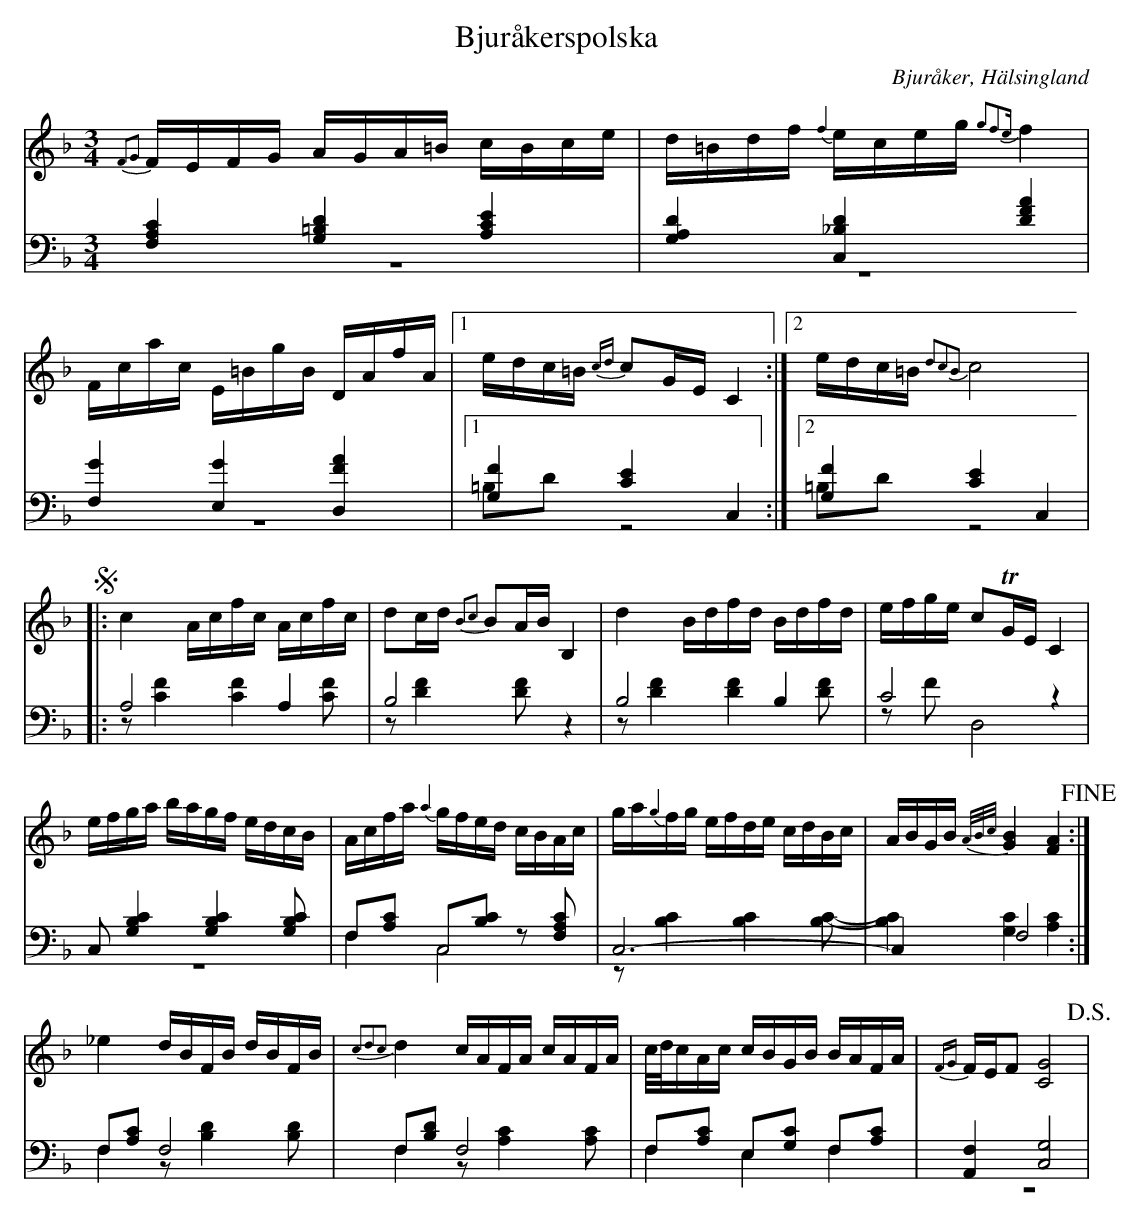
X:1
T: Bjuråkerspolska
O: Bjuråker, Hälsingland
M: 3/4
L: 1/16
K: F
V:1
V:2
V:3 merge
V:1
{F2G2}FEFG AGA=B cBce|d=Bdf {f2}eceg {g2f2e}f4|Fcac E=BgB DAfA|1 edc=B {cd}c2GE C4:|2 edc=B {d2c2B2}c8 |
!segno! |:c4 Acfc Acfc|d2cd {B2c2}B2AB B,4|d4 Bdfd Bdfd|efge c2TGE C4|
efga bagf edcB|Acfa {a2}gfed cBAc|ga{g2}fg efde cdBc|ABGB {A/B/c/}[G4B4] [F4A4] !fine!:|
_e4 dBFB dBFB|{c2d2c2}d4 cAFA cAFA|c/d/cAc cBGB BAFA|{FG}FEF2 [C8G8] !D.S.!|
V:2 clef=bass
[F,4A,4C4] [G,4=B,4D4] [A,4C4E4]|[G,4A,4D4] [C,4_B,4D4] [D4F4A4]|[F,4G4] [E,4G4] [D,4F4A4]|1 [G,4F4] [C4E4] C,4:|2 [G,4F4] [C4E4] C,4 |
|:A,8 A,4|B,8 z4|B,8  B,4|C8 z4|
C,2 [G,4B,4C4] [G,4B,4C4] [G,2B,2C2]|F,2[A,2C2] C,2[B,2C2] z2 [F,2A,2C2]|C,12-|C,4 F,8:|
F,2[A,2C2] F,8|F,2[B,2D2] F,8|F,2[A,2C2] E,2[G,2C2] F,2[A,2C2]|[A,,4F,4] [C,8G,8] |
V:3 clef=bass
z12|z12|z12|1 =B,2D2 z8:|2 =B,2D2 z8|
|:z2 [C4F4] [C4F4] [C2F2]|z2 [D4F4] [D2F2] z4|z2 [D4F4] [D4F4] [D2F2]|z2 F2 D,8|
z12|F,4 C,8|z2 [B,4C4] [B,4C4] [B,2C2]-|[B,4C4] [G,4C4] [A,4C4]:|
F,4 z2 [B,4D4] [B,2D2]|F,4 z2 [A,4C4] [A,2C2]|F,4 E,4 F,4|z12|
